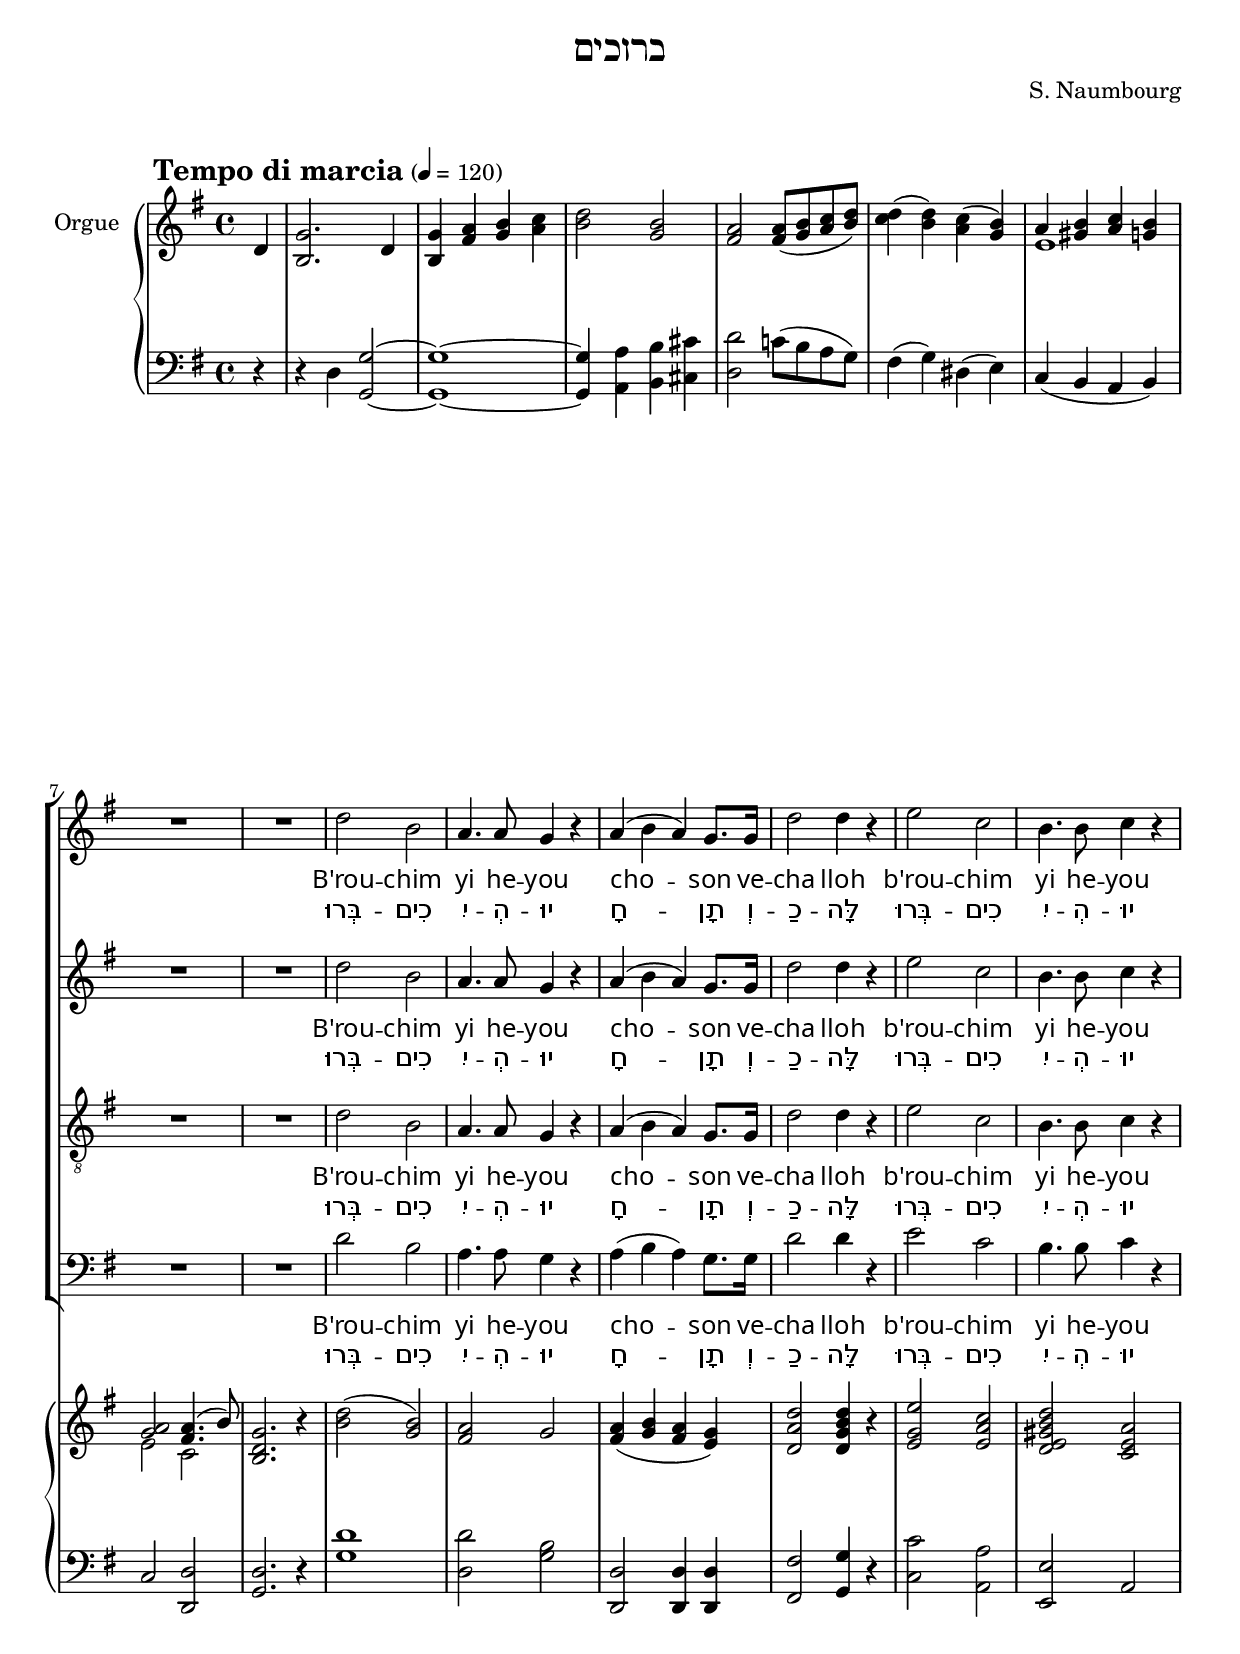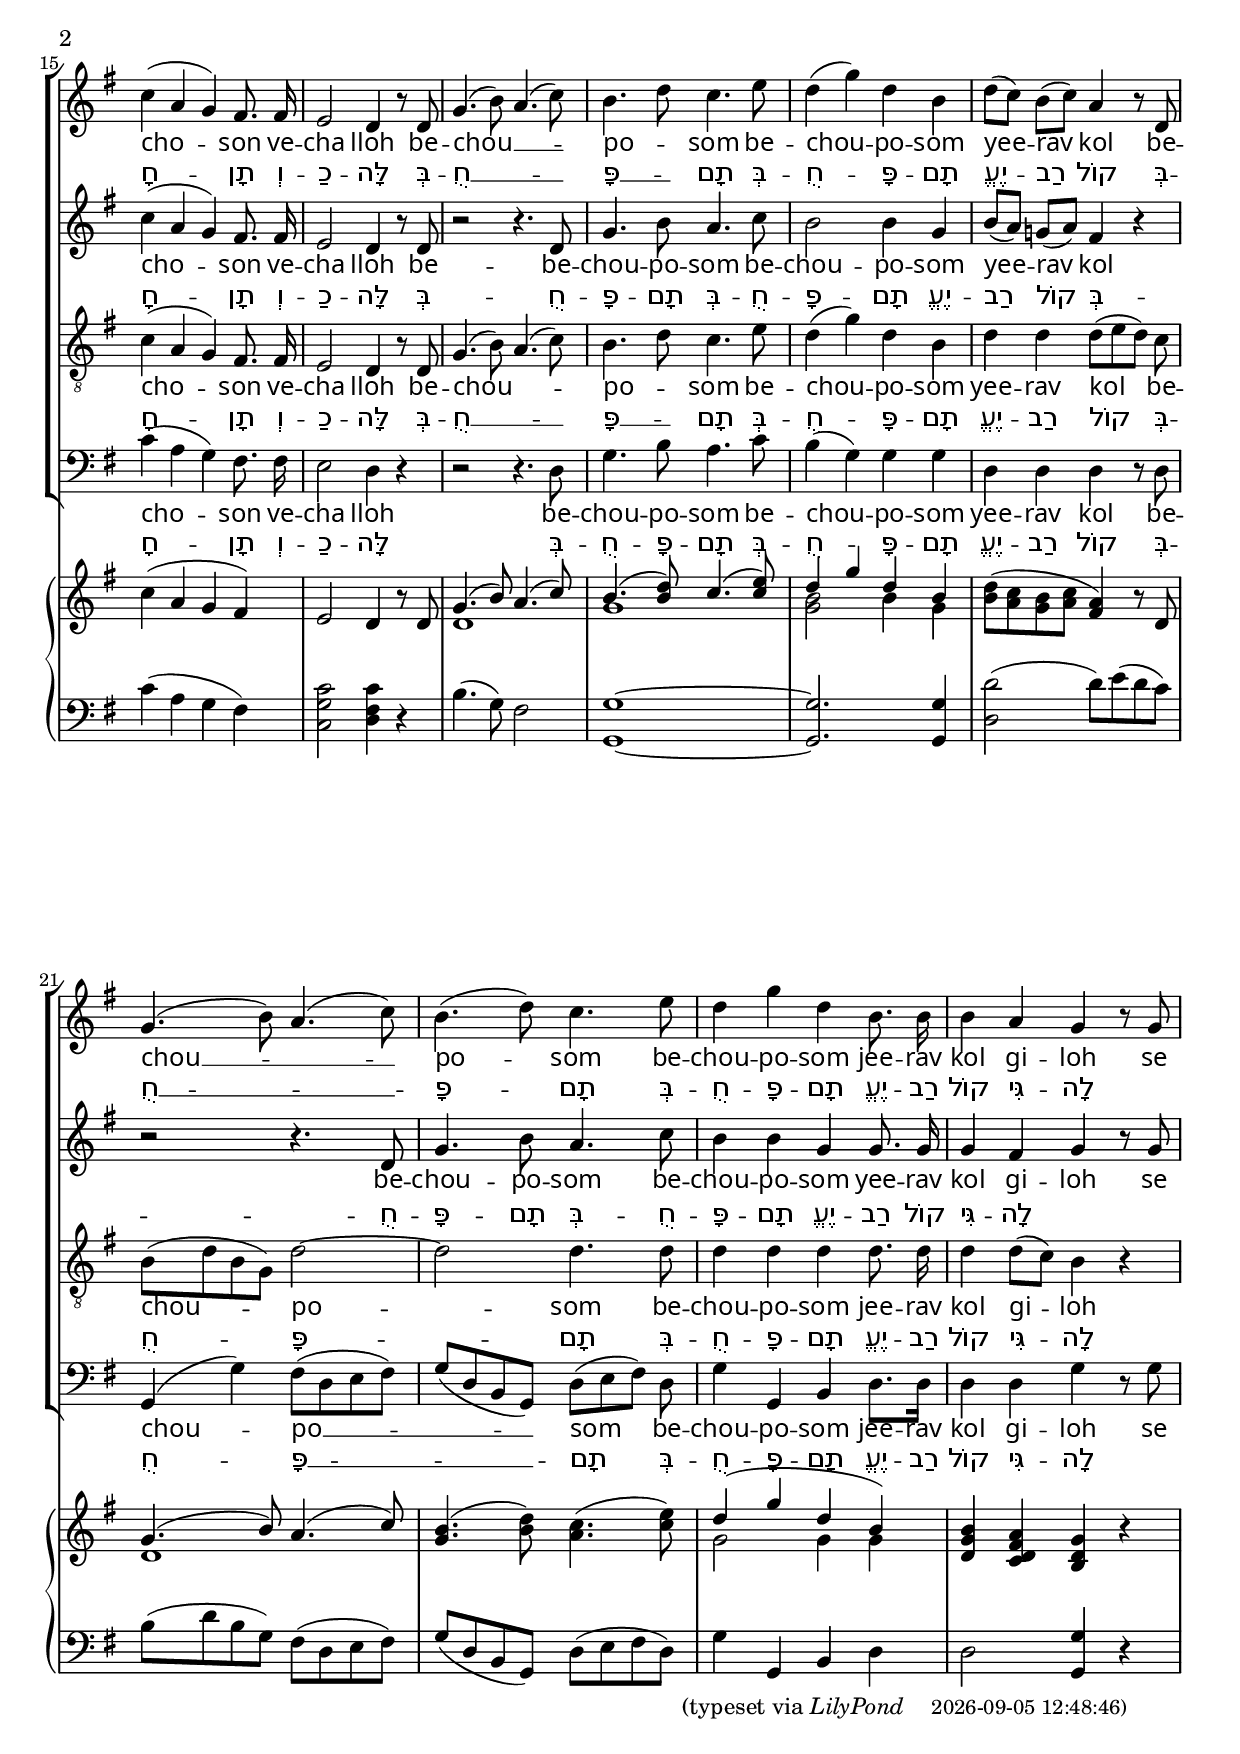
\include "english.ly"
\version "2.16.2"

global = {
  \key g \major
  \time 4/4
  % \tempo "di Marcia"
  \tempo \markup { \hspace #-6.0 \huge "Tempo di marcia" } 4=120
}

sopMusic = \relative c'' {
  \partial 4 r4 |
  R1*8 |
  d2 b2 |
  a4. a8 g4 r4 |
  a4( b a) g8. g16 |
  d'2 d4 r4 |
  e2 c2 |
  b4. b8 c4 r4 |
  c4( a g) \autoBeamOff fs8. fs16 \autoBeamOn |
  e2 d4 r8 d8 |

  g4.( b8) a4.( c8) |
  b4. d8 c4. e8 |
  d4( g) d b |
  d8[( c]) b[( c]) a4 r8 d,8 |
  g4.( b8) a4.( c8) |
  b4.( d8) c4. e8 |
  d4 g d \autoBeamOff b8. b16 \autoBeamOn |
  b4 a g r8 g8 |
}

altMusic = \relative c'' {
  \partial 4 r4 |
  R1*8 |
  d2 b2 |
  a4. a8 g4 r4 |
  a4( b a) g8. g16 |
  d'2 d4 r4 |
  e2 c2 |
  b4. b8 c4 r4 |
  c4( a g) \autoBeamOff fs8. fs16 \autoBeamOn |
  e2 d4 r8 d8 |

  r2 r4. d8 |
  g4. b8 a4. c8 |
  b2 b4 g |
  b8[( a]) g![( a]) fs4 r4 |
  r2 r4. d8 |
  g4. b8 a4. c8 |
  b4 b g \autoBeamOff g8. g16 \autoBeamOn |
  g4 fs g r8 g8 |
}

tenMusic = \relative c' {
  \partial 4 r4 |
  R1*8 |
  d2 b2 |
  a4. a8 g4 r4 |
  a4( b a) g8. g16 |
  d'2 d4 r4 |
  e2 c2 |
  b4. b8 c4 r4 |
  c4( a g) \autoBeamOff fs8. fs16 \autoBeamOn |
  e2 d4 r8 d8 |

  g4.( b8) a4.( c8) |
  b4. d8 c4. e8 |
  d4( g) d b |
  d4 d d8[( e d]) c8 |
  b8[( d b g]) d'2 ~ |
  d2 d4. d8 |
  d4 d d \autoBeamOff d8. d16 \autoBeamOn
  d4 d8[( c]) b4 r4 |
}

basMusic = \relative c {
  \partial 4 r4 |
  R1*8 |
  d'2 b2 |
  a4. a8 g4 r4 |
  a4( b a) g8. g16 |
  d'2 d4 r4 |
  e2 c2 |
  b4. b8 c4 r4 |
  c4( a g) \autoBeamOff fs8. fs16 \autoBeamOn |
  e2 d4 r4 |

  r2 r4. d8 |
  g4. b8 a4. c8 |
  b4( g) g g |
  d4 d d r8 d8 |
  g,4( g') fs8[( d e fs]) |
  g8[( d b g]) d'[( e fs]) d |
  g4 g, b d8. d16 |
  d4 d g r8 g8 |
}

rightHand = \relative c' {
  \partial 4 d4 |
  <b g'>2. d4 |
  <b g'>4 <fs' a> <g b> <a c> |
  <b d>2 <g b> |
  <fs a>2 <fs a>8[( <g b> <a c> <b d>]) |
  <c d>4( <b d>) <a c>( <g b>) |
  << {
      \voiceOne 
      a4 <gs b> <a c> <g b> |
      <g a>2 <fs a>4.( b8) 
    }
    \\
    \new Voice { \voiceTwo
      e,1 |
      e2 c2
    }
  >> | \oneVoice
  <b d g>2. r4 |

  <b' d>2( <g b>) |
  <fs a>2 g |
  <fs a>4( <g b> <fs a> <e g>) |
  <d a' d>2 <d g b d>4 r4 |
  <e g e'>2 <e a c> |
  <d e gs b d>2 <c e a> |
  \slurUp
  c'4( a g fs) |
  e2 d4 r8 d8 |

  % 3rd sys
  << {
      \voiceOne % \stemUp % \slurUp
      g4.( b8) a4.( c8) |
      b4.( <b d>8) c4.( <c e>8) |
      d4 g d b |
    }
    \\
    \new Voice { \voiceTwo
      d,1 |
      g1 |
      <g b>2 b4 g |
    }
  >> | \oneVoice
  <b d>8[( <a c> <g b> <a c>] <fs a>4) r8 d8 |
  << {
      \voiceOne
      g4.( b8) a4.( c8) 
    }
    \\
    \new Voice { \voiceTwo
      d,1
    }
  >> | \oneVoice
  <g b>4.( <b d>8)  <a c>4.( <c e>8) |
  << {
      \voiceOne 
      d4( g d b)
    }
    \\
    \new Voice { \voiceTwo
      g2 g4 g4
    }
  >> | \oneVoice
  <d g b>4 <c d fs a> <b d g> r4 |
}

leftHand = \relative c {
 \partial 4 r4 |
 r4 d4 <g, g'>2~ |
 <g g'>1~ |
 <g g'>4 <a a'> <b b'> <cs cs'> |
 <d d'>2 c'!8[( b a g]) |
 fs4( g) ds( e) |
 c4( b a b) |
 c2 <d, d'> |
 <g d'>2. r4 |

 <g' d'>1 |
 <d d'>2 <g b> |
 <d, d'>2 <d d'>4 <d d'> |
 <fs fs'>2 <g g'>4 r4 |
 <c c'>2 <a a'> |
 <e e'>2 a |
 c'4( a g fs) |
 <c g' c>2 <d fs c'>4 r4 |

  b'4.( g8) fs2 |
  <g, g'>1 ~ |
  <g g'>2. <g g'>4 |
  <d' d'>2(  d'8[) e( d c]) |
  b8[( d b g]) fs[( d e fs]) |
  g8[( d b g]) d'[( e fs d]) |
  g4 g, b d |
  d2 <g, g'>4 r4 |
}

%

% ORPG = original page

sLyricsText = \lyricmode {
  % ORPG-1
  B'rou -- chim  yi he -- you cho -- son  ve -- cha lloh
  b'rou -- chim  yi he -- you cho -- son  ve -- cha lloh be --

  chou __ _ -- po -- _ -- som
  be -- chou -- po -- som
  yee -- rav kol  be --  
  chou __ _ -- po -- som  be -- 
  chou  -- po -- som  jee -- rav  kol  gi -- loh  se
  
}

sHLyricsText = \lyricmode {
  % ORPG-1

בְּרוּ -- כִים   יִ -- הְ -- יוּ חָ -- תָן וְ -- כַ -- לָּה
בְּרוּ -- כִים   יִ -- הְ -- יוּ חָ -- תָן וְ -- כַ -- לָּה

בְּ -- חֻ __ _ -- פָּ __ _ -- תָם
בְּ -- חֻ -- פָּ -- תָם
יֶעֱ -- רַב  קוֹל
בְּ -- חֻ __ _ -- פָּ -- תָם
בְּ -- חֻ -- פָּ -- תָם
יֶעֱ -- רַב  קוֹל  גִּי -- לָה 


% L2R
}

aLyricsText = \lyricmode {
  % ORPG-1
  B'rou -- chim  yi he -- you cho -- son  ve -- cha lloh
  b'rou -- chim  yi he -- you cho -- son  ve -- cha lloh be --

  be -- chou -- po -- som
  be -- chou -- po -- som
  yee -- rav kol  
  be --  chou -- po -- som 
  be --  chou -- po -- som 
  yee -- rav kol  gi -- loh  se
 
  
}

aHLyricsText = \lyricmode {
  % ORPG-1

בְּרוּ -- כִים   יִ -- הְ -- יוּ חָ -- תָן וְ -- כַ -- לָּה
בְּרוּ -- כִים   יִ -- הְ -- יוּ חָ -- תָן וְ -- כַ -- לָּה
בְּ -- חֻ -- פָּ -- תָם
בְּ -- חֻ -- פָּ -- תָם
יֶעֱ -- רַב  קוֹל
בְּ -- חֻ -- פָּ -- תָם
בְּ -- חֻ -- פָּ -- תָם
יֶעֱ -- רַב  קוֹל   גִּי -- לָה 

% L2R
}

tLyricsText = \lyricmode {
  % ORPG-1
  B'rou -- chim  yi he -- you cho -- son  ve -- cha lloh
  b'rou -- chim  yi he -- you cho -- son  ve -- cha lloh be --

  chou -- _ -- po -- _ -- som
  be -- chou -- po -- som
  yee -- rav kol  be --  
  chou  -- po -- som  be -- 
  chou  -- po -- som  jee -- rav  kol  gi -- loh  se
}

tHLyricsText = \lyricmode {
  % ORPG-1

בְּרוּ -- כִים   יִ -- הְ -- יוּ חָ -- תָן וְ -- כַ -- לָּה
בְּרוּ -- כִים   יִ -- הְ -- יוּ חָ -- תָן וְ -- כַ -- לָּה
בְּ -- חֻ __ _ -- פָּ __ _ -- תָם
בְּ -- חֻ -- פָּ -- תָם
יֶעֱ -- רַב  קוֹל
בְּ -- חֻ -- פָּ -- תָם
בְּ -- חֻ -- פָּ -- תָם
יֶעֱ -- רַב  קוֹל   גִּי -- לָה 

% L2R
}

bLyricsText = \lyricmode {
  % ORPG-1
  B'rou -- chim  yi he -- you cho -- son  ve -- cha lloh
  b'rou -- chim  yi he -- you cho -- son  ve -- cha lloh

  be -- chou -- po -- som
  be -- chou -- po -- som
  yee -- rav kol  be --  
  chou -- po __ _ -- som  be -- 
  chou  -- po -- som  jee -- rav  kol  gi -- loh  se
}

bHLyricsText = \lyricmode {
  % ORPG-1

בְּרוּ -- כִים   יִ -- הְ -- יוּ חָ -- תָן וְ -- כַ -- לָּה
בְּרוּ -- כִים   יִ -- הְ -- יוּ חָ -- תָן וְ -- כַ -- לָּה
בְּ -- חֻ -- פָּ -- תָם
בְּ -- חֻ -- פָּ -- תָם
יֶעֱ -- רַב  קוֹל
בְּ -- חֻ -- פָּ __ _ -- תָם
בְּ -- חֻ -- פָּ -- תָם
יֶעֱ -- רַב  קוֹל   גִּי -- לָה 


% L2R
}


\header {
  title = "ברוכים"

  composer = "S. Naumbourg"
  % Do not display the tagline for this book
  % tagline = ##f
}

\paper{
  #(set-paper-size "a4")

  system-system-spacing #'basic-distance = #18

  oddFooterMarkup = \markup {
      \hspace #60
      \on-the-fly #last-page { (typeset via \italic "LilyPond"
      \small \typewriter
      % #(ly:export (lilypond-version)))
      \hspace #2
      \small
      \simple #(strftime "%Y-%m-%d %H:%M:%S)" (localtime (current-time)))
      }
  }
  evenFooterMarkup = \oddFooterMarkup
}

\layout { 
  $(layout-set-staff-size 20)
  \context { 
    \Staff 
    \RemoveEmptyStaves
    \override VerticalAxisGroup #'remove-first = ##t
    \override VerticalAxisGroup #'staff-staff-spacing = 
    #'((basic-distance . 10) 
      (minimum-distance . 7) 
      (padding . 0.2)) 
  } 
}

\layout { 
  \context { 
    \Lyrics
    \override  LyricHyphen #'minimum-distance = #0.8 
    \override LyricText #'font-name = #"David CLM"
    \override VerticalAxisGroup #'nonstaff-relatedstaff-spacing = 
    #'((basic-distance . 6) 
      (minimum-distance . 3) 
      (padding . 0)) 
    \override VerticalAxisGroup #'nonstaff-nonstaff-spacing = 
    #'((basic-distance . 2) 
      (minimum-distance . 2) 
      (padding . 1)) 
    \override VerticalAxisGroup #'nonstaff-unrelatedstaff-spacing = 
    #'((basic-distance . 6) 
      (minimum-distance . 3) 
      (padding . 0)) 
  } 
}

\score {
  <<
    \new ChoirStaff <<

      \new Staff = "sop" <<
        \new Voice = "sop" {
          \set Staff.instrumentName = "S"
          <<
             \global \sopMusic
          >>
        }
      >>

      \new Lyrics = "slyrics"
      \new Lyrics = "sHlyrics"

      \new Staff = "alt" <<
        \new Voice = "alt" {
          \set Staff.instrumentName = "A"
          <<
             \global \altMusic
          >>
        }
      >>

      \new Lyrics = "alyrics"
      \new Lyrics = "aHlyrics"

      \new Staff = "ten" <<
        \clef "G_8"
        \new Voice = "tenors" {
          \set Staff.instrumentName = "T"
          <<
             \global \tenMusic
          >>
        }
      >>

      \new Lyrics = "tlyrics"
      \new Lyrics = "tHlyrics"

      \new Staff = "bas" <<
        \clef bass
        \new Voice = "basses" {
          \set Staff.instrumentName = "B"
          <<
               \global \basMusic
          >>
        }
      >>

      \new Lyrics = "blyrics"
      \new Lyrics = "bHlyrics"

      \context Lyrics = "slyrics" {
        \lyricsto "sop" {
          \sLyricsText
        }
      }
      \context Lyrics = "sHlyrics" {
        \lyricsto "sop" {
          \sHLyricsText
        }
      }

      \context Lyrics = "alyrics" {
        \lyricsto "alt" {
          \aLyricsText
        }
      }
      \context Lyrics = "aHlyrics" {
        \lyricsto "alt" {
          \aHLyricsText
        }
      }

      \context Lyrics = "tlyrics" {
        \lyricsto "tenors" {
          \tLyricsText
        }
      }
      \context Lyrics = "tHlyrics" {
        \lyricsto "tenors" {
          \tHLyricsText
        }
      }

      \context Lyrics = "blyrics" {
        \lyricsto "basses" {
          \bLyricsText
        }
      }
      \context Lyrics = "bHlyrics" {
        \lyricsto "basses" {
          \bHLyricsText
        }
      }

    >>

    \new PianoStaff <<
      \new Staff = "rh" <<
	% \override Staff.InstrumentName.self-alignment-X = #CENTER
	\set Staff.instrumentName = \markup \center-column {
	  "Orgue"
	}
	\set Staff.printPartCombineTexts = ##f
	<< \global \rightHand >>
      >>
      \new Staff = "lh" <<
	\clef bass
	\set Staff.printPartCombineTexts = ##f
	<< \global \leftHand >>
      >>
    >>

  >>

  \header { }

  \layout {
    % $(layout-set-staff-size 17)
    % \override LyricText #'font-size = #1.81
    \context {
      \Staff
    }
  }
  \midi {
    \context {
      \Score
    }
  }
}
